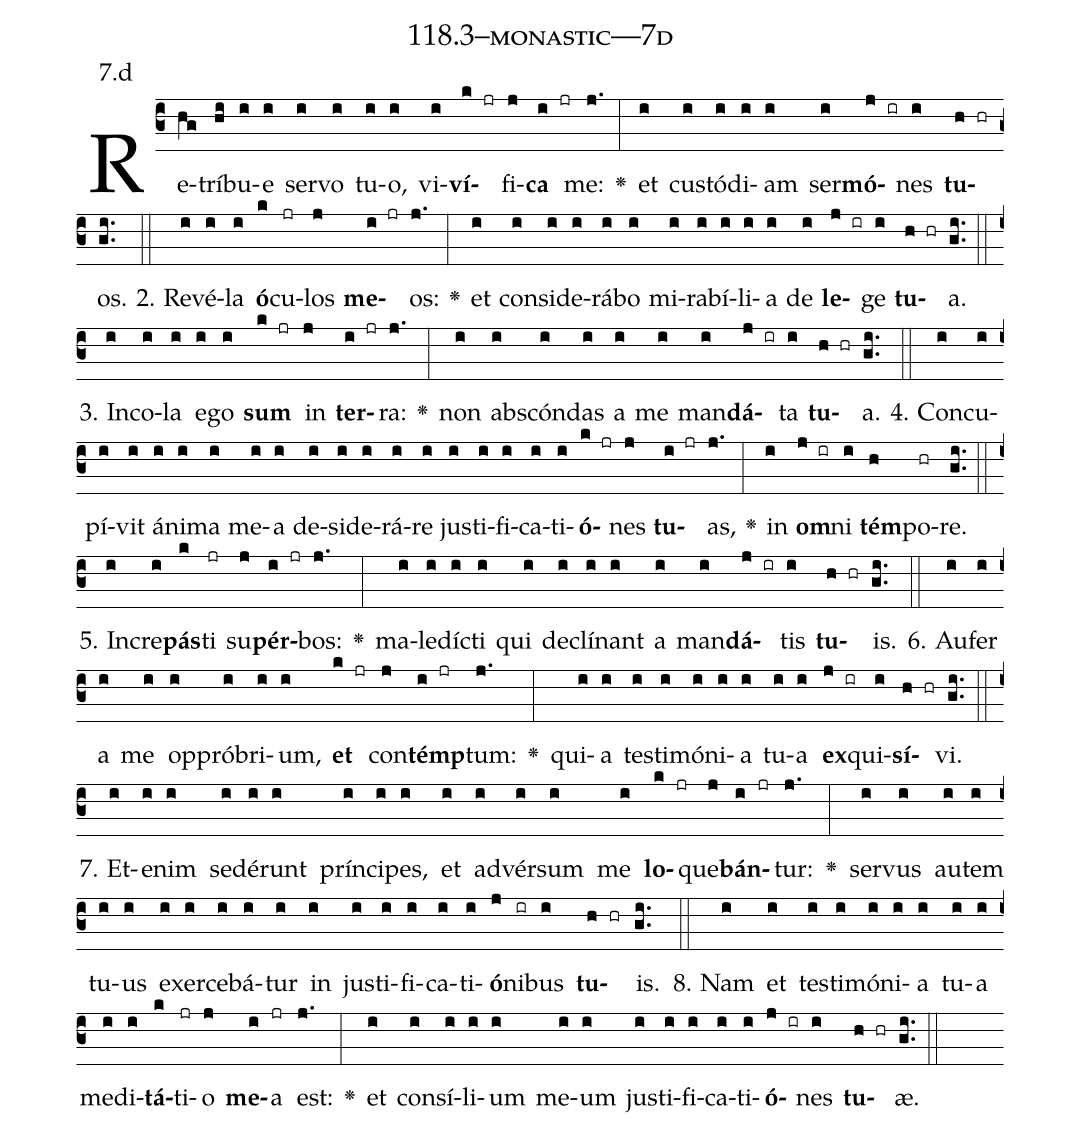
name: 118.3--monastic---7d;
annotation: 7.d;
%%
(c3)Re(hg)trí(hi)bu(i)e(i) ser(i)vo(i) tu(i)o,(i) vi(i)<b>ví</b>(k jr)fi(j)<b>ca</b>(i jr) me:(j.) <v>\greheightstar</v>(:) et(i) cus(i)tó(i)di(i)am(i) ser(i)<b>mó</b>(j ir)nes(i) <b>tu</b>(h hr)os.(gi..) (::)
2. Re(i)vé(i)la(i) <b>ó</b>(k)cu(jr)los(j) <b>me</b>(i jr)os:(j.) <v>\greheightstar</v>(:) et(i) con(i)si(i)de(i)rá(i)bo(i) mi(i)ra(i)bí(i)li(i)a(i) de(i) <b>le</b>(j ir)ge(i) <b>tu</b>(h hr)a.(gi..) (::)
3. In(i)co(i)la(i) e(i)go(i) <b>sum</b>(k jr) in(j) <b>ter</b>(i jr)ra:(j.) <v>\greheightstar</v>(:) non(i) abs(i)cón(i)das(i) a(i) me(i) man(i)<b>dá</b>(j ir)ta(i) <b>tu</b>(h hr)a.(gi..) (::)
4. Con(i)cu(i)pí(i)vit(i) á(i)ni(i)ma(i) me(i)a(i) de(i)si(i)de(i)rá(i)re(i) jus(i)ti(i)fi(i)ca(i)ti(i)<b>ó</b>(k jr)nes(j) <b>tu</b>(i jr)as,(j.) <v>\greheightstar</v>(:) in(i) <b>om</b>(j ir)ni(i) <b>tém</b>(h)po(hr)re.(gi..) (::)
5. In(i)cre(i)<b>pás</b>(k)ti(jr) su(j)<b>pér</b>(i jr)bos:(j.) <v>\greheightstar</v>(:) ma(i)le(i)díc(i)ti(i) qui(i) de(i)clí(i)nant(i) a(i) man(i)<b>dá</b>(j ir)tis(i) <b>tu</b>(h hr)is.(gi..) (::)
6. Au(i)fer(i) a(i) me(i) op(i)pró(i)bri(i)um,(i) <b>et</b>(k jr) con(j)<b>témp</b>(i jr)tum:(j.) <v>\greheightstar</v>(:) qui(i)a(i) tes(i)ti(i)mó(i)ni(i)a(i) tu(i)a(i) <b>ex</b>(j ir)qui(i)<b>sí</b>(h hr)vi.(gi..) (::)
7. Et(i)e(i)nim(i) se(i)dé(i)runt(i) prín(i)ci(i)pes,(i) et(i) ad(i)vér(i)sum(i) me(i) <b>lo</b>(k jr)que(j)<b>bán</b>(i jr)tur:(j.) <v>\greheightstar</v>(:) ser(i)vus(i) au(i)tem(i) tu(i)us(i) ex(i)er(i)ce(i)bá(i)tur(i) in(i) jus(i)ti(i)fi(i)ca(i)ti(i)<b>ó</b>(j)ni(ir)bus(i) <b>tu</b>(h hr)is.(gi..) (::)
8. Nam(i) et(i) tes(i)ti(i)mó(i)ni(i)a(i) tu(i)a(i) me(i)di(i)<b>tá</b>(k)ti(jr)o(j) <b>me</b>(i)a(jr) est:(j.) <v>\greheightstar</v>(:) et(i) con(i)sí(i)li(i)um(i) me(i)um(i) jus(i)ti(i)fi(i)ca(i)ti(i)<b>ó</b>(j ir)nes(i) <b>tu</b>(h hr)æ.(gi..) (::)
